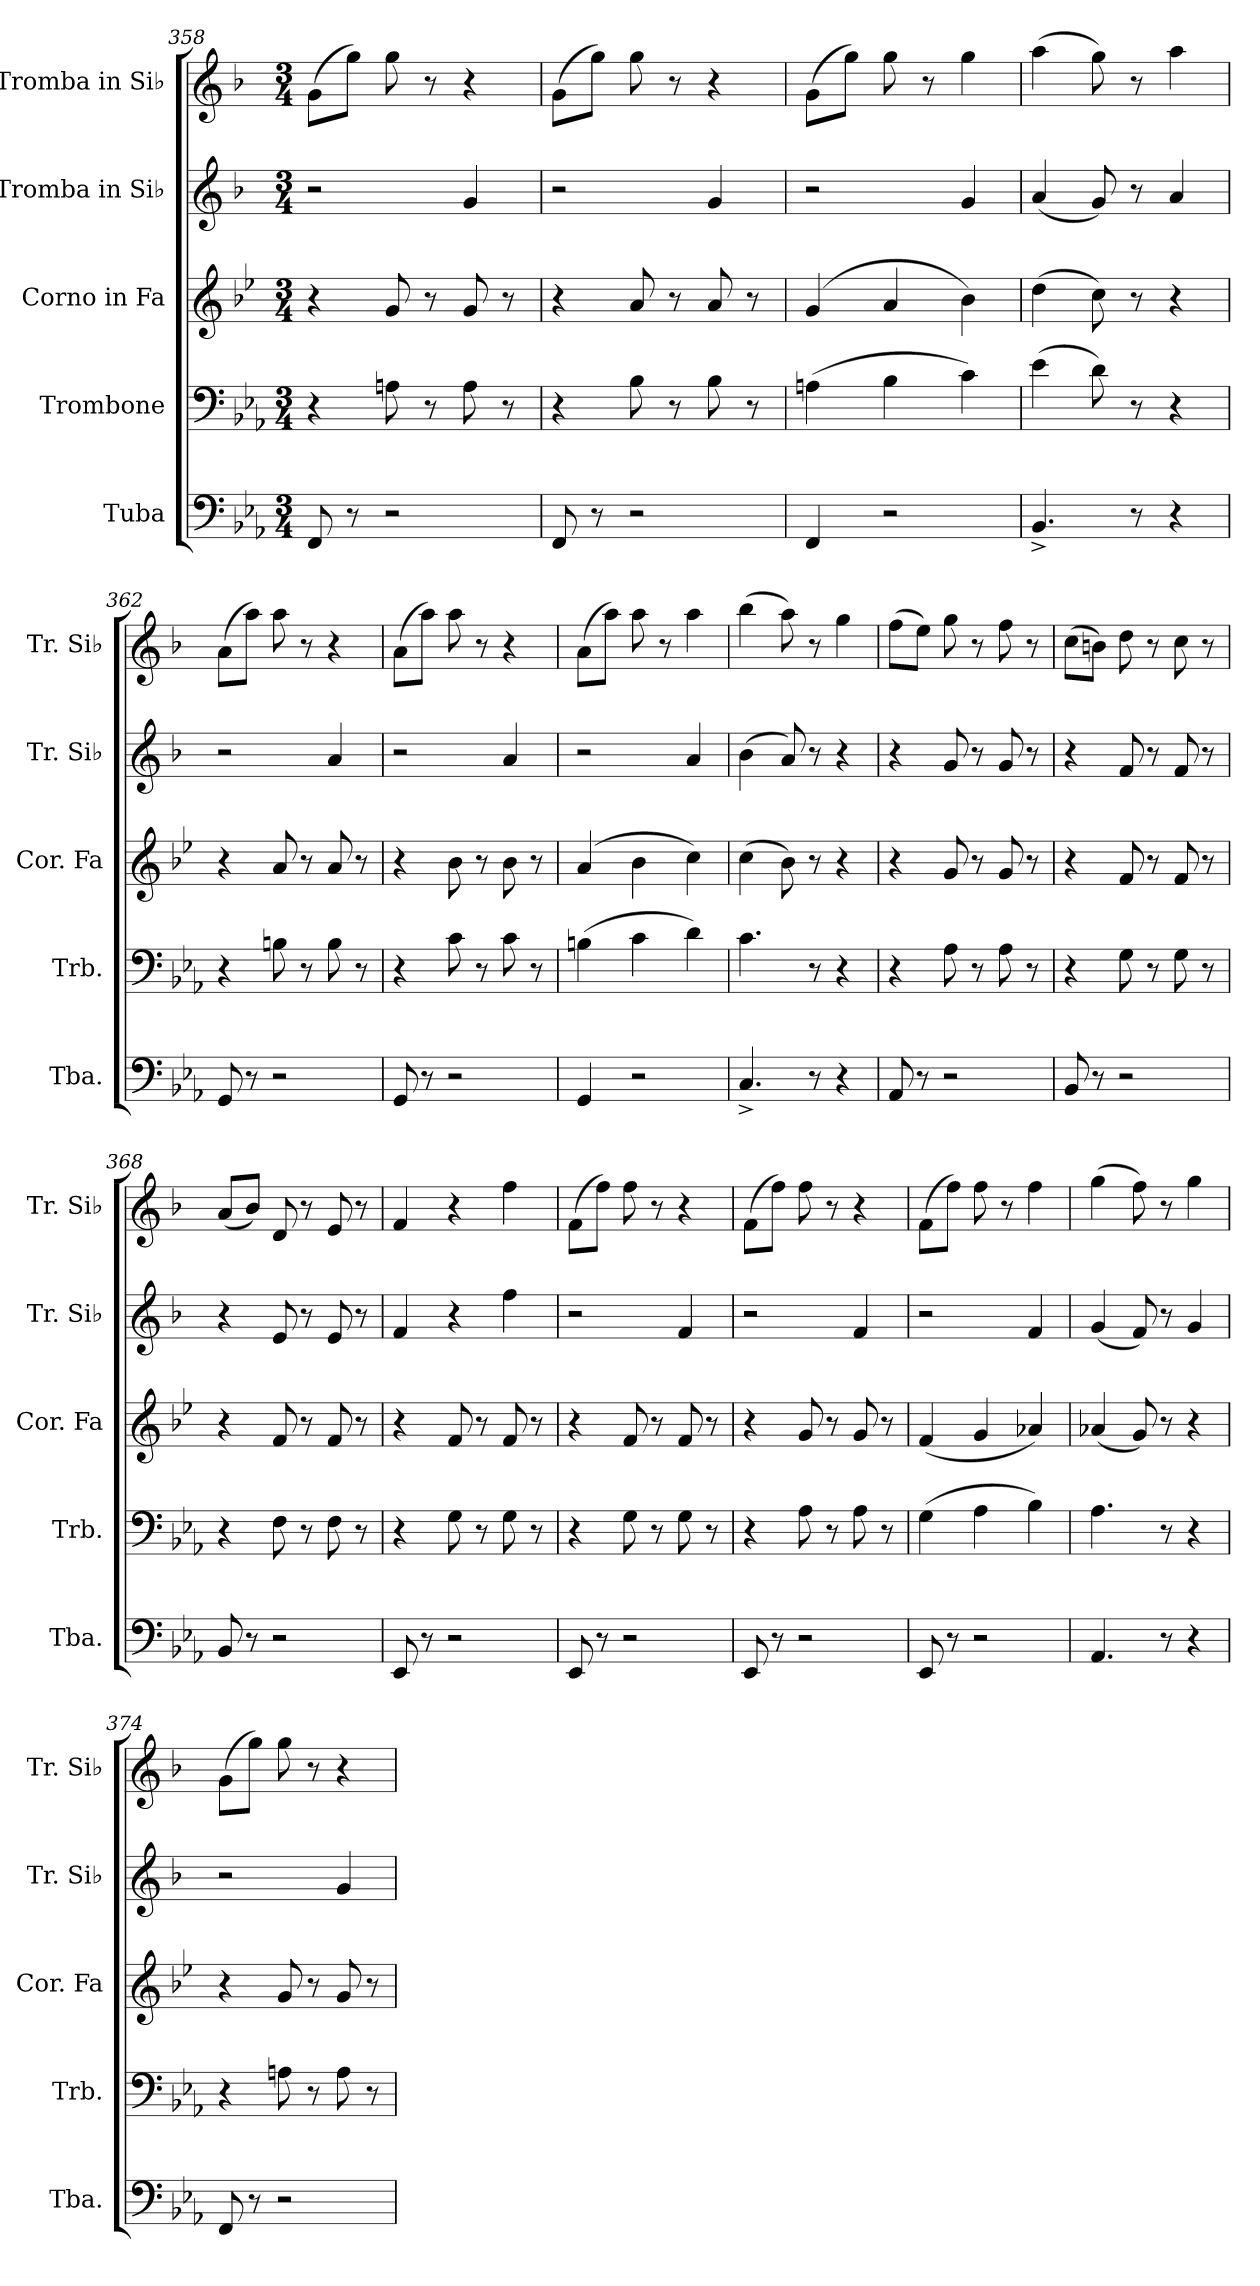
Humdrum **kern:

**kern	**kern	**kern	**kern	**kern
*part5	*part4	*part3	*part2	*part1
*staff5	*staff4	*staff3	*staff2	*staff1
*I"Tuba	*I"Trombone	*I"Corno in Fa	*I"Tromba in Si♭	*I"Tromba in Si♭
*I'Tba.	*I'Trb.	*I'Cor. Fa	*I'Tr. Si♭	*I'Tr. Si♭
*clefF4	*clefF4	*clefG2	*clefG2	*clefG2
*	*	*ITrd4c7	*ITrd1c2	*ITrd1c2
*k[b-e-a-]	*k[b-e-a-]	*k[b-e-a-]	*k[b-e-a-]	*k[b-e-a-]
*M3/4	*M3/4	*M3/4	*M3/4	*M3/4
=358	=358	=358	=358	=358
8FF/	4r	4r	2r	(8f\L
8r	.	.	.	8ff\J)
2r	8An\	8c/	.	8ff\
.	8r	8r	.	8r
.	8A\	8c/	4f/	4r
.	8r	8r	.	.
=359	=359	=359	=359	=359
8FF/	4r	4r	2r	(8f\L
8r	.	.	.	8ff\J)
2r	8B-\	8d/	.	8ff\
.	8r	8r	.	8r
.	8B-\	8d/	4f/	4r
.	8r	8r	.	.
=360	=360	=360	=360	=360
4FF/	(4An\	(4c/	2r	(8f\L
.	.	.	.	8ff\J)
2r	4B-\	4d/	.	8ff\
.	.	.	.	8r
.	4c\)	4e-\)	4f/	4ff\
=361	=361	=361	=361	=361
4.BB-^/	(4e-\	(4g\	(4g/	(4gg\
.	8d\)	8f\)	8f/)	8ff\)
8r	8r	8r	8r	8r
4r	4r	4r	4g/	4gg\
!!LO:LB:g=z
=362	=362	=362	=362	=362
8GG/	4r	4r	2r	(8g\L
8r	.	.	.	8gg\J)
2r	8Bn\	8d/	.	8gg\
.	8r	8r	.	8r
.	8B\	8d/	4g/	4r
.	8r	8r	.	.
=363	=363	=363	=363	=363
8GG/	4r	4r	2r	(8g\L
8r	.	.	.	8gg\J)
2r	8c\	8e-\	.	8gg\
.	8r	8r	.	8r
.	8c\	8e-\	4g/	4r
.	8r	8r	.	.
=364	=364	=364	=364	=364
4GG/	(4Bn\	(4d/	2r	(8g\L
.	.	.	.	8gg\J)
2r	4c\	4e-\	.	8gg\
.	.	.	.	8r
.	4d\)	4f\)	4g/	4gg\
=365	=365	=365	=365	=365
4.C^/	4.c\	(4f\	(4a-\	(4aa-\
.	.	8e-\)	8g/)	8gg\)
8r	8r	8r	8r	8r
4r	4r	4r	4r	4ff\
=366	=366	=366	=366	=366
8AA-/	4r	4r	4r	(8ee-\L
8r	.	.	.	8dd\J)
2r	8A-\	8c/	8f/	8ff\
.	8r	8r	8r	8r
.	8A-\	8c/	8f/	8ee-\
.	8r	8r	8r	8r
=367	=367	=367	=367	=367
8BB-/	4r	4r	4r	(8b-\L
8r	.	.	.	8an\J)
2r	8G\	8B-/	8e-/	8cc\
.	8r	8r	8r	8r
.	8G\	8B-/	8e-/	8b-\
.	8r	8r	8r	8r
=368	=368	=368	=368	=368
8BB-/	4r	4r	4r	(8g/L
8r	.	.	.	8a-/J)
2r	8F\	8B-/	8d/	8c/
.	8r	8r	8r	8r
.	8F\	8B-/	8d/	8d/
.	8r	8r	8r	8r
!!LO:PB:g=z
=369	=369	=369	=369	=369
8EE-/	4r	4r	4e-/	4e-/
8r	.	.	.	.
2r	8G\	8B-/	4r	4r
.	8r	8r	.	.
.	8G\	8B-/	4ee-\	4ee-\
.	8r	8r	.	.
=370	=370	=370	=370	=370
8EE-/	4r	4r	2r	(8e-\L
8r	.	.	.	8ee-\J)
2r	8G\	8B-/	.	8ee-\
.	8r	8r	.	8r
.	8G\	8B-/	4e-/	4r
.	8r	8r	.	.
=371	=371	=371	=371	=371
8EE-/	4r	4r	2r	(8e-\L
8r	.	.	.	8ee-\J)
2r	8A-\	8c/	.	8ee-\
.	8r	8r	.	8r
.	8A-\	8c/	4e-/	4r
.	8r	8r	.	.
=372	=372	=372	=372	=372
8EE-/	(4G\	(4B-/	2r	(8e-\L
8r	.	.	.	8ee-\J)
2r	4A-\	4c/	.	8ee-\
.	.	.	.	8r
.	4B-\)	4d-X/)	4e-/	4ee-\
=373	=373	=373	=373	=373
4.AA-/	4.A-\	(4d-X/	(4f/	(4ff\
.	.	8c/)	8e-/)	8ee-\)
8r	8r	8r	8r	8r
4r	4r	4r	4f/	4ff\
=374	=374	=374	=374	=374
8FF/	4r	4r	2r	(8f\L
8r	.	.	.	8ff\J)
2r	8An\	8c/	.	8ff\
.	8r	8r	.	8r
.	8A\	8c/	4f/	4r
.	8r	8r	.	.
=	=	=	=	=
*-	*-	*-	*-	*-
